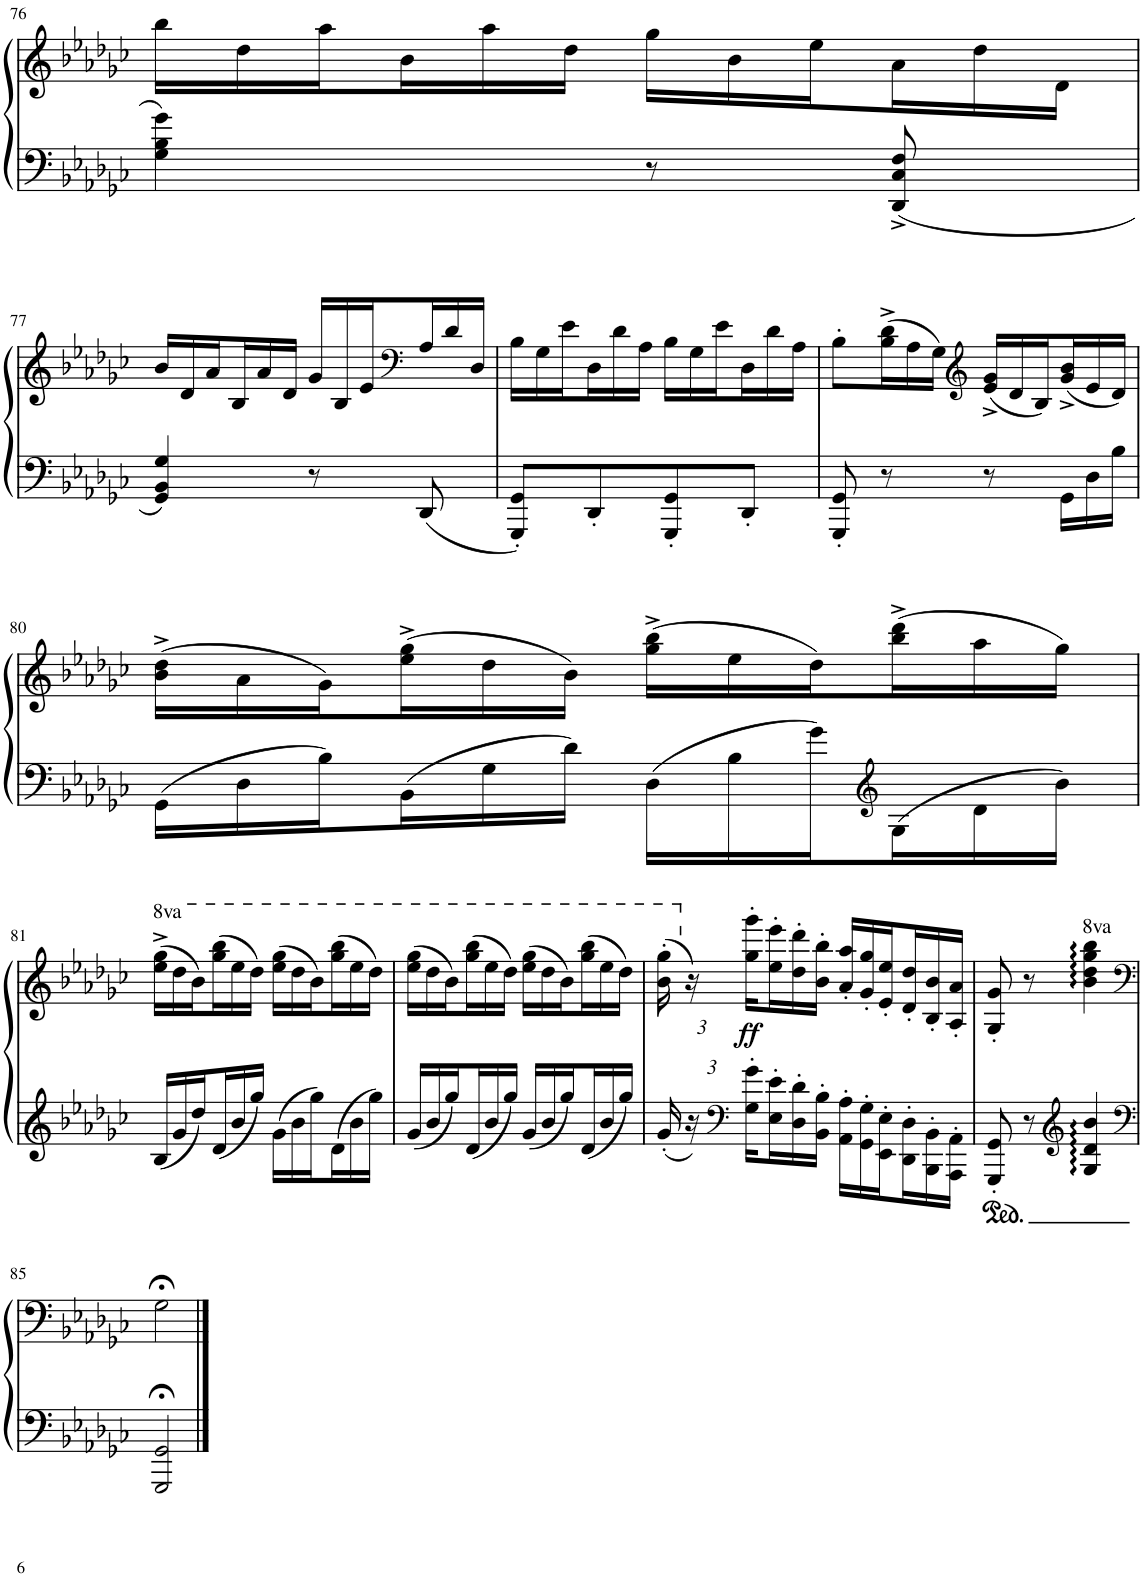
**kern	**kern	**dynam
*part1	*part1	*part1
*staff2	*staff1	*staff1/2
*I"Piano	*	*
*I'Pno	*	*
!!LO:PB:g=z
*clefF4	*clefG2	*
*k[b-e-a-d-g-c-]	*k[b-e-a-d-g-c-]	*
*M2/4	*M2/4	*
*	*Xtuplet	*
=76	=76	=76
4G-\ 4B-\ 4g-\	24bb-\LL	.
.	24dd-\	.
.	24aa-\	.
.	24b-\	.
.	24aa-\	.
.	24dd-\JJ	.
8r	24gg-\LL	.
.	24b-\	.
.	24ee-\	.
8DD-/^ 8C-/^ 8F/^	24a-\	.
.	24dd-\	.
.	24d-\JJ	.
!!LO:LB:g=z
=77	=77	=77
4GG-/ 4BB-/ 4G-/	24b-/LL	.
.	24d-/	.
.	24a-/	.
.	24B-/	.
.	24a-/	.
.	24d-/JJ	.
8r	24g-/LL	.
.	24B-/	.
.	24e-/	.
*	*clefF4	*
8DD-/	24A-/	.
.	24d-/	.
.	24D-/JJ	.
=78	=78	=78
8GGG-/' 8GG-/'L	24B-\LL	.
.	24G-\	.
.	24e-\	.
8DD-'/	24D-\	.
.	24d-\	.
.	24A-\JJ	.
8GGG-/' 8GG-/'	24B-\LL	.
.	24G-\	.
.	24e-\	.
8DD-'/J	24D-\	.
.	24d-\	.
.	24A-\JJ	.
=79	=79	=79
8GGG-/' 8GG-/'	8B-'\L	.
8r	(24B-\^ 24d-\^L	.
.	24A-\	.
.	24G-\JJ)	.
*	*clefG2	*
8r	(24e-/^ 24g-/^LL	.
.	24d-/	.
.	24B-/)	.
*Xtuplet	*	*
24GG-\LL	(24g-/^ 24b-/^	.
24D-\	24e-/	.
24B-\JJ	24d-/JJ)	.
!!LO:LB:g=z
=80	=80	=80
24GG-\LL	(24b-\^ 24dd-\^LL	.
24D-\	24a-\	.
24B-\	24g-\)	.
24BB-\	(24ee-\^ 24gg-\^	.
24G-\	24dd-\	.
24d-\JJ	24b-\JJ)	.
24D-\LL	(24gg-\^ 24bb-\^LL	.
24B-\	24ee-\	.
24g-\	24dd-\)	.
*clefG2	*	*
24G-\	(24bb-\^ 24ddd-\^	.
24d-\	24aa-\	.
24b-\JJ	24gg-\JJ)	.
!!LO:LB:g=z
=81	=81	=81
*	*8va	*
24B-/LL	(24eee-\^ 24ggg-\^LL	.
24g-/	24ddd-\	.
24dd-/	24bb-\)	.
24d-/	(24ggg-\ 24bbb-\	.
24b-/	24eee-\	.
24gg-/JJ	24ddd-\JJ)	.
24g-\LL	(24eee-\ 24ggg-\LL	.
24b-\	24ddd-\	.
24gg-\	24bb-\)	.
24d-\	(24ggg-\ 24bbb-\	.
24b-\	24eee-\	.
24gg-\JJ	24ddd-\JJ)	.
=82	=82	=82
24g-/LL	(24eee-\ 24ggg-\LL	.
24b-/	24ddd-\	.
24gg-/	24bb-\)	.
24d-/	(24ggg-\ 24bbb-\	.
24b-/	24eee-\	.
24gg-/JJ	24ddd-\JJ)	.
24g-/LL	(24eee-\ 24ggg-\LL	.
24b-/	24ddd-\	.
24gg-/	24bb-\)	.
24d-/	(24ggg-\ 24bbb-\	.
24b-/	24eee-\	.
24gg-/JJ	24ddd-\JJ)	.
=83	=83	=83
*tuplet	*	*
*Xbrackettup	*tuplet	*
*	*Xbrackettup	*
24g-'/	(24bb-\' 24ggg-\'	.
*	*X8va	*
24r	24r)	.
*clefF4	*	*
!	!	!LO:DY:b
24G-\' 24g-\'LL	24gg-\' 24ggg-\'LL	ff
*Xtuplet	*Xtuplet	*
24E-\' 24e-\'	24ee-\' 24eee-\'	.
24D-\' 24d-\'	24dd-\' 24ddd-\'	.
24BB-\' 24B-\'JJ	24b-\' 24bb-\'JJ	.
24AA-\' 24A-\'LL	24a-/' 24aa-/'LL	.
24GG-\' 24G-\'	24g-/' 24gg-/'	.
24EE-\' 24E-\'	24e-/' 24ee-/'	.
24DD-\' 24D-\'	24d-/' 24dd-/'	.
24BBB-\' 24BB-\'	24B-/' 24b-/'	.
24AAA-\' 24AA-\'JJ	24A-/' 24a-/'JJ	.
=84	=84	=84
8GGG-/' 8GG-/'	8G-/' 8g-/'	.
8r	8r	.
*clefG2	*	*
*	*8va	*
4G-/: 4d-/: 4b-/:	4bb-\ 4ddd-\ 4ggg-\ 4bbb-\	.
!!LO:LB:g=z
=85	=85	=85
*clefF4	*clefF4	*
*	*X8va	*
2GGG-/;< 2GG-/;<	2G-;<\	.
==	==	==
*-	*-	*-
